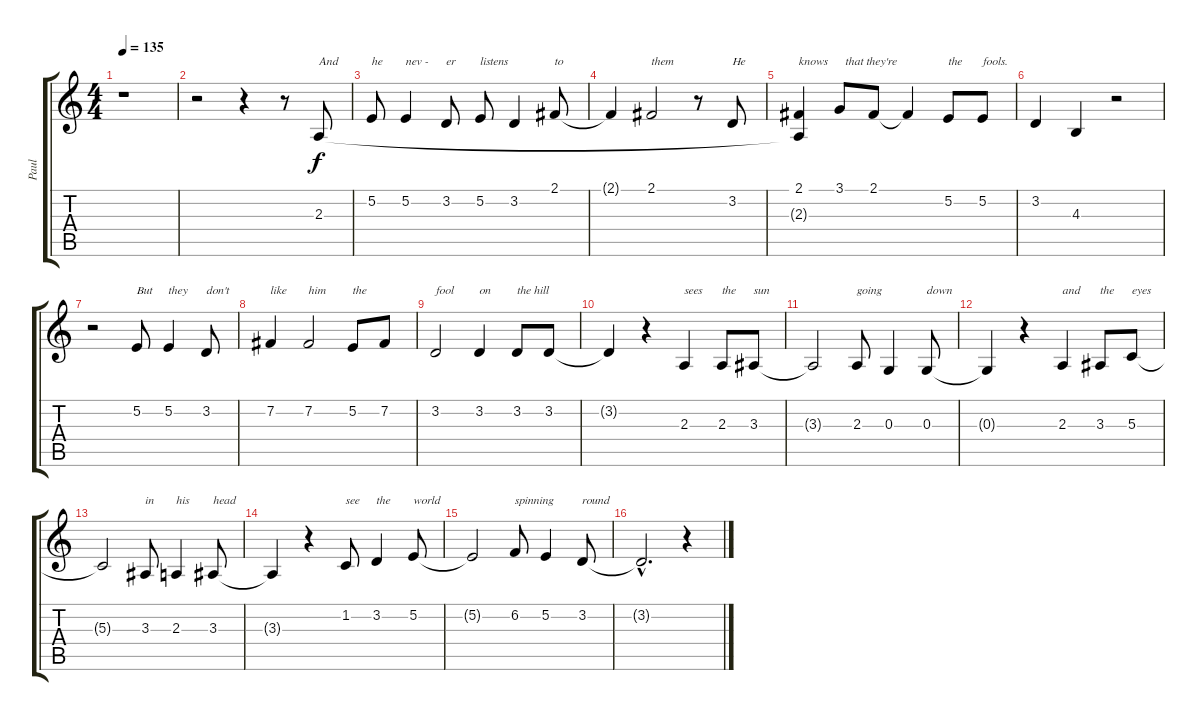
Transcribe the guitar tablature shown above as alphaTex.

\track ("Paul" "Paul") {instrument clarinet}
\staff {score tabs}
\tuning (E4 B3 G3 D3 A2 E2) {hide}
\ts (4 4)
\tempo 135
\clef g2
\ks c
r.1{dy f} |
r.2 r.4 r.8 2.3.8{txt "And"} |
5.2.8{txt "he"} 5.2.4{txt "nev -"} 3.2.8{txt "er"} 5.2.8{txt "listens"} 3.2.4 2.1.8{txt "to"} |
2.1{t}.4 2.1.2{txt "them"} r.8 3.2.8{txt "He"} |
(2.1 2.3{t}).4{txt "knows"} 3.1.8{txt "  that they're"} 2.1.8 2.1{t}.4 5.2.8{txt "the"} 5.2.8{txt "fools."} |
3.2.4 4.3.4 r.2 |
r.2 5.2.8{txt "But"} 5.2.4{txt "they"} 3.2.8{txt "don't"} |
7.2.4{txt "like"} 7.2.2{txt "him"} 5.2.8{txt "the"} 7.2.8 |
3.2.2{txt "fool"} 3.2.4{txt "on"} 3.2.8{txt "the hill"} 3.2.8 |
3.2{t}.4 r.4 2.3.4{txt "sees"} 2.3.8{txt "the"} 3.3.8{txt "sun"} |
3.3{t}.2 2.3.8{txt "going"} 0.3.4 0.3.8{txt "down"} |
0.3{t}.4 r.4 2.3.4{txt "and"} 3.3.8{txt "the"} 5.3.8{txt "eyes"} |
5.3{t}.2 3.3.8{txt "in"} 2.3.4{txt "his"} 3.3.8{txt "head"} |
3.3{t}.4 r.4 1.2.8{txt "see"} 3.2.4{txt "the"} 5.2.8{txt "world"} |
5.2{t}.2 6.2.8{txt "spinning"} 5.2.4 3.2.8{txt "round"} |
3.2{hac t}.2{d} r.4
